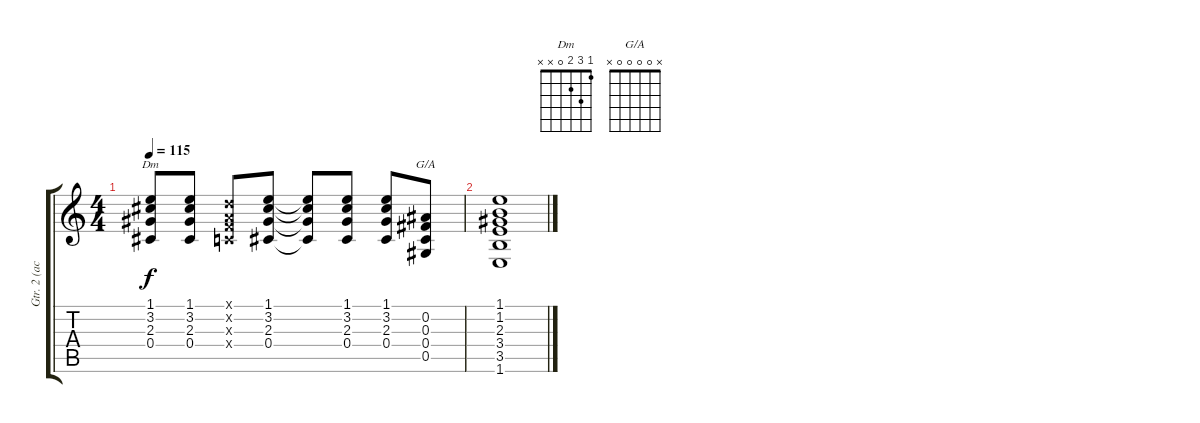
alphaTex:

\track ("Gtr. 2 (acous.)          " "Gtr. 2 (ac") {instrument acousticguitarsteel}
\staff {score tabs}
\tuning (Eb4 Bb3 Gb3 Db3 Ab2 Eb2) {hide}
\chord ("Dm" 1 3 2 0 x x)
\chord ("G/A" x 0 0 0 0 x)
\ts (4 4)
\tempo 115
\clef g2
\ks c
(1.1 3.2 2.3 0.4).8{ch "Dm" dy f} (1.1 3.2 2.3 0.4).8 (-1.1{x} -1.2{x} -1.3{x} -1.4{x}).8 (1.1 3.2 2.3 0.4).8 (1.1{t} 3.2{t} 2.3{t} 0.4{t}).8 (1.1 3.2 2.3 0.4).8 (1.1 3.2 2.3 0.4).8 (0.2 0.3 0.4 0.5).8{ch "G/A"} |
(1.1 1.2 2.3 3.4 3.5 1.6).1
